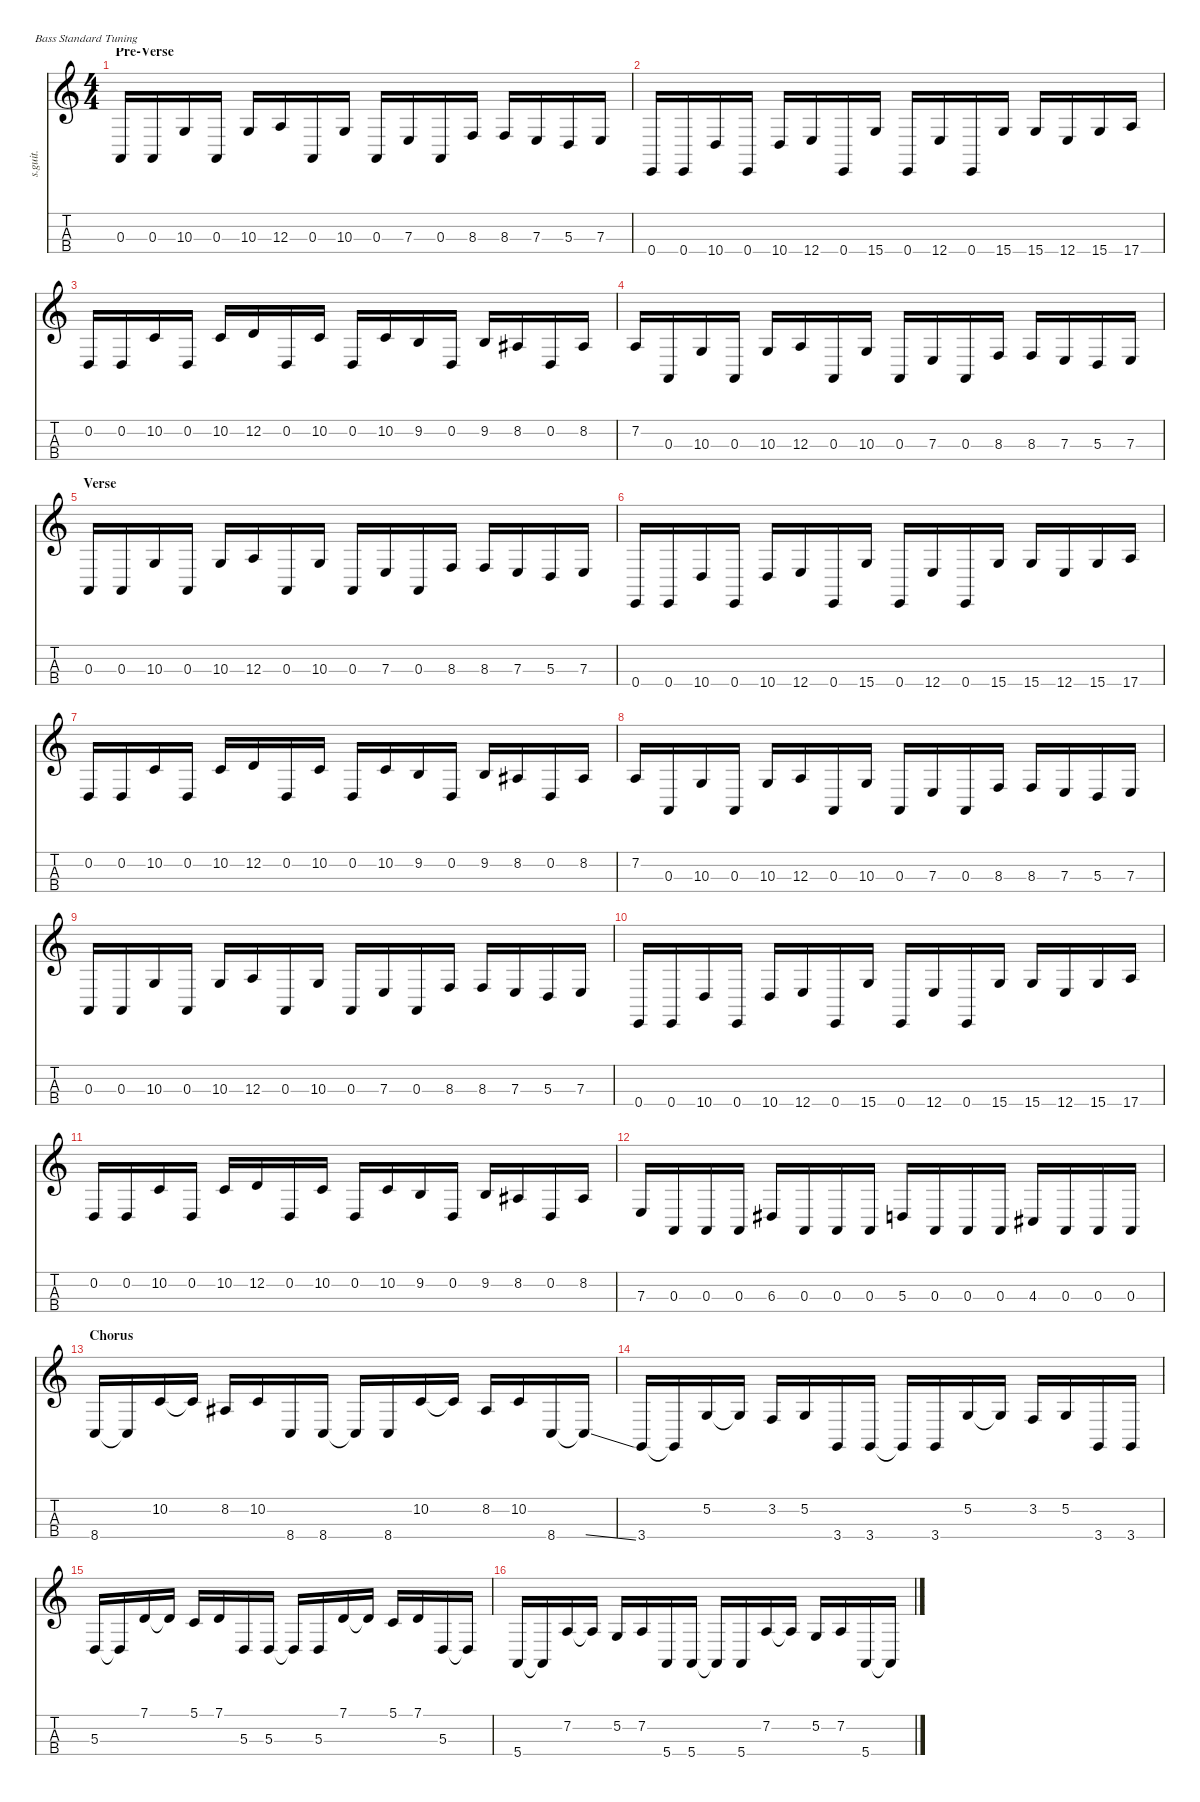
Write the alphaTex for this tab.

\defaultSystemsLayout 4
\hideDynamics
\bracketExtendMode nobrackets
\track ("Chris Wolstenholm - Bass Effects 2" "s.guit.") {instrument contrabass}
\staff {score tabs}
\tuning (G2 D2 A1 E1)
\ts (4 4)
\section ("" "Pre-Verse")
\tempo (93 hide)
\clef g2
\ks c
0.3.16{lyrics (0 "") lyrics (1 "") lyrics (2 "") lyrics (3 "") lyrics (4 "") dy f} 0.3.16{lyrics (0 "") lyrics (1 "") lyrics (2 "") lyrics (3 "") lyrics (4 "")} 10.3.16{lyrics (0 "") lyrics (1 "") lyrics (2 "") lyrics (3 "") lyrics (4 "")} 0.3.16{lyrics (0 "") lyrics (1 "") lyrics (2 "") lyrics (3 "") lyrics (4 "")} 10.3.16{lyrics (0 "") lyrics (1 "") lyrics (2 "") lyrics (3 "") lyrics (4 "")} 12.3.16{lyrics (0 "") lyrics (1 "") lyrics (2 "") lyrics (3 "") lyrics (4 "")} 0.3.16{lyrics (0 "") lyrics (1 "") lyrics (2 "") lyrics (3 "") lyrics (4 "")} 10.3.16{lyrics (0 "") lyrics (1 "") lyrics (2 "") lyrics (3 "") lyrics (4 "")} 0.3.16{lyrics (0 "") lyrics (1 "") lyrics (2 "") lyrics (3 "") lyrics (4 "")} 7.3.16{lyrics (0 "") lyrics (1 "") lyrics (2 "") lyrics (3 "") lyrics (4 "")} 0.3.16{lyrics (0 "") lyrics (1 "") lyrics (2 "") lyrics (3 "") lyrics (4 "")} 8.3.16{lyrics (0 "") lyrics (1 "") lyrics (2 "") lyrics (3 "") lyrics (4 "")} 8.3.16{lyrics (0 "") lyrics (1 "") lyrics (2 "") lyrics (3 "") lyrics (4 "")} 7.3.16{lyrics (0 "") lyrics (1 "") lyrics (2 "") lyrics (3 "") lyrics (4 "")} 5.3.16{lyrics (0 "") lyrics (1 "") lyrics (2 "") lyrics (3 "") lyrics (4 "")} 7.3.16{lyrics (0 "") lyrics (1 "") lyrics (2 "") lyrics (3 "") lyrics (4 "")} |
0.4.16{lyrics (0 "") lyrics (1 "") lyrics (2 "") lyrics (3 "") lyrics (4 "")} 0.4.16{lyrics (0 "") lyrics (1 "") lyrics (2 "") lyrics (3 "") lyrics (4 "")} 10.4.16{lyrics (0 "") lyrics (1 "") lyrics (2 "") lyrics (3 "") lyrics (4 "")} 0.4.16{lyrics (0 "") lyrics (1 "") lyrics (2 "") lyrics (3 "") lyrics (4 "")} 10.4.16{lyrics (0 "") lyrics (1 "") lyrics (2 "") lyrics (3 "") lyrics (4 "")} 12.4.16{lyrics (0 "") lyrics (1 "") lyrics (2 "") lyrics (3 "") lyrics (4 "")} 0.4.16{lyrics (0 "") lyrics (1 "") lyrics (2 "") lyrics (3 "") lyrics (4 "")} 15.4.16{lyrics (0 "") lyrics (1 "") lyrics (2 "") lyrics (3 "") lyrics (4 "")} 0.4.16{lyrics (0 "") lyrics (1 "") lyrics (2 "") lyrics (3 "") lyrics (4 "")} 12.4.16{lyrics (0 "") lyrics (1 "") lyrics (2 "") lyrics (3 "") lyrics (4 "")} 0.4.16{lyrics (0 "") lyrics (1 "") lyrics (2 "") lyrics (3 "") lyrics (4 "")} 15.4.16{lyrics (0 "") lyrics (1 "") lyrics (2 "") lyrics (3 "") lyrics (4 "")} 15.4.16{lyrics (0 "") lyrics (1 "") lyrics (2 "") lyrics (3 "") lyrics (4 "")} 12.4.16{lyrics (0 "") lyrics (1 "") lyrics (2 "") lyrics (3 "") lyrics (4 "")} 15.4.16{lyrics (0 "") lyrics (1 "") lyrics (2 "") lyrics (3 "") lyrics (4 "")} 17.4.16{lyrics (0 "") lyrics (1 "") lyrics (2 "") lyrics (3 "") lyrics (4 "")} |
0.2.16{lyrics (0 "") lyrics (1 "") lyrics (2 "") lyrics (3 "") lyrics (4 "")} 0.2.16{lyrics (0 "") lyrics (1 "") lyrics (2 "") lyrics (3 "") lyrics (4 "")} 10.2.16{lyrics (0 "") lyrics (1 "") lyrics (2 "") lyrics (3 "") lyrics (4 "")} 0.2.16{lyrics (0 "") lyrics (1 "") lyrics (2 "") lyrics (3 "") lyrics (4 "")} 10.2.16{lyrics (0 "") lyrics (1 "") lyrics (2 "") lyrics (3 "") lyrics (4 "")} 12.2.16{lyrics (0 "") lyrics (1 "") lyrics (2 "") lyrics (3 "") lyrics (4 "")} 0.2.16{lyrics (0 "") lyrics (1 "") lyrics (2 "") lyrics (3 "") lyrics (4 "")} 10.2.16{lyrics (0 "") lyrics (1 "") lyrics (2 "") lyrics (3 "") lyrics (4 "")} 0.2.16{lyrics (0 "") lyrics (1 "") lyrics (2 "") lyrics (3 "") lyrics (4 "")} 10.2.16{lyrics (0 "") lyrics (1 "") lyrics (2 "") lyrics (3 "") lyrics (4 "")} 9.2.16{lyrics (0 "") lyrics (1 "") lyrics (2 "") lyrics (3 "") lyrics (4 "")} 0.2.16{lyrics (0 "") lyrics (1 "") lyrics (2 "") lyrics (3 "") lyrics (4 "")} 9.2.16{lyrics (0 "") lyrics (1 "") lyrics (2 "") lyrics (3 "") lyrics (4 "")} 8.2{acc #}.16{lyrics (0 "") lyrics (1 "") lyrics (2 "") lyrics (3 "") lyrics (4 "")} 0.2.16{lyrics (0 "") lyrics (1 "") lyrics (2 "") lyrics (3 "") lyrics (4 "")} 8.2{acc #}.16{lyrics (0 "") lyrics (1 "") lyrics (2 "") lyrics (3 "") lyrics (4 "")} |
7.2.16{lyrics (0 "") lyrics (1 "") lyrics (2 "") lyrics (3 "") lyrics (4 "")} 0.3.16{lyrics (0 "") lyrics (1 "") lyrics (2 "") lyrics (3 "") lyrics (4 "")} 10.3.16{lyrics (0 "") lyrics (1 "") lyrics (2 "") lyrics (3 "") lyrics (4 "")} 0.3.16{lyrics (0 "") lyrics (1 "") lyrics (2 "") lyrics (3 "") lyrics (4 "")} 10.3.16{lyrics (0 "") lyrics (1 "") lyrics (2 "") lyrics (3 "") lyrics (4 "")} 12.3.16{lyrics (0 "") lyrics (1 "") lyrics (2 "") lyrics (3 "") lyrics (4 "")} 0.3.16{lyrics (0 "") lyrics (1 "") lyrics (2 "") lyrics (3 "") lyrics (4 "")} 10.3.16{lyrics (0 "") lyrics (1 "") lyrics (2 "") lyrics (3 "") lyrics (4 "")} 0.3.16{lyrics (0 "") lyrics (1 "") lyrics (2 "") lyrics (3 "") lyrics (4 "")} 7.3.16{lyrics (0 "") lyrics (1 "") lyrics (2 "") lyrics (3 "") lyrics (4 "")} 0.3.16{lyrics (0 "") lyrics (1 "") lyrics (2 "") lyrics (3 "") lyrics (4 "")} 8.3.16{lyrics (0 "") lyrics (1 "") lyrics (2 "") lyrics (3 "") lyrics (4 "")} 8.3.16{lyrics (0 "") lyrics (1 "") lyrics (2 "") lyrics (3 "") lyrics (4 "")} 7.3.16{lyrics (0 "") lyrics (1 "") lyrics (2 "") lyrics (3 "") lyrics (4 "")} 5.3.16{lyrics (0 "") lyrics (1 "") lyrics (2 "") lyrics (3 "") lyrics (4 "")} 7.3.16{lyrics (0 "") lyrics (1 "") lyrics (2 "") lyrics (3 "") lyrics (4 "")} |
\section ("" "Verse")
0.3.16{lyrics (0 "") lyrics (1 "") lyrics (2 "") lyrics (3 "") lyrics (4 "")} 0.3.16{lyrics (0 "") lyrics (1 "") lyrics (2 "") lyrics (3 "") lyrics (4 "")} 10.3.16{lyrics (0 "") lyrics (1 "") lyrics (2 "") lyrics (3 "") lyrics (4 "")} 0.3.16{lyrics (0 "") lyrics (1 "") lyrics (2 "") lyrics (3 "") lyrics (4 "")} 10.3.16{lyrics (0 "") lyrics (1 "") lyrics (2 "") lyrics (3 "") lyrics (4 "")} 12.3.16{lyrics (0 "") lyrics (1 "") lyrics (2 "") lyrics (3 "") lyrics (4 "")} 0.3.16{lyrics (0 "") lyrics (1 "") lyrics (2 "") lyrics (3 "") lyrics (4 "")} 10.3.16{lyrics (0 "") lyrics (1 "") lyrics (2 "") lyrics (3 "") lyrics (4 "")} 0.3.16{lyrics (0 "") lyrics (1 "") lyrics (2 "") lyrics (3 "") lyrics (4 "")} 7.3.16{lyrics (0 "") lyrics (1 "") lyrics (2 "") lyrics (3 "") lyrics (4 "")} 0.3.16{lyrics (0 "") lyrics (1 "") lyrics (2 "") lyrics (3 "") lyrics (4 "")} 8.3.16{lyrics (0 "") lyrics (1 "") lyrics (2 "") lyrics (3 "") lyrics (4 "")} 8.3.16{lyrics (0 "") lyrics (1 "") lyrics (2 "") lyrics (3 "") lyrics (4 "")} 7.3.16{lyrics (0 "") lyrics (1 "") lyrics (2 "") lyrics (3 "") lyrics (4 "")} 5.3.16{lyrics (0 "") lyrics (1 "") lyrics (2 "") lyrics (3 "") lyrics (4 "")} 7.3.16{lyrics (0 "") lyrics (1 "") lyrics (2 "") lyrics (3 "") lyrics (4 "")} |
0.4.16{lyrics (0 "") lyrics (1 "") lyrics (2 "") lyrics (3 "") lyrics (4 "")} 0.4.16{lyrics (0 "") lyrics (1 "") lyrics (2 "") lyrics (3 "") lyrics (4 "")} 10.4.16{lyrics (0 "") lyrics (1 "") lyrics (2 "") lyrics (3 "") lyrics (4 "")} 0.4.16{lyrics (0 "") lyrics (1 "") lyrics (2 "") lyrics (3 "") lyrics (4 "")} 10.4.16{lyrics (0 "") lyrics (1 "") lyrics (2 "") lyrics (3 "") lyrics (4 "")} 12.4.16{lyrics (0 "") lyrics (1 "") lyrics (2 "") lyrics (3 "") lyrics (4 "")} 0.4.16{lyrics (0 "") lyrics (1 "") lyrics (2 "") lyrics (3 "") lyrics (4 "")} 15.4.16{lyrics (0 "") lyrics (1 "") lyrics (2 "") lyrics (3 "") lyrics (4 "")} 0.4.16{lyrics (0 "") lyrics (1 "") lyrics (2 "") lyrics (3 "") lyrics (4 "")} 12.4.16{lyrics (0 "") lyrics (1 "") lyrics (2 "") lyrics (3 "") lyrics (4 "")} 0.4.16{lyrics (0 "") lyrics (1 "") lyrics (2 "") lyrics (3 "") lyrics (4 "")} 15.4.16{lyrics (0 "") lyrics (1 "") lyrics (2 "") lyrics (3 "") lyrics (4 "")} 15.4.16{lyrics (0 "") lyrics (1 "") lyrics (2 "") lyrics (3 "") lyrics (4 "")} 12.4.16{lyrics (0 "") lyrics (1 "") lyrics (2 "") lyrics (3 "") lyrics (4 "")} 15.4.16{lyrics (0 "") lyrics (1 "") lyrics (2 "") lyrics (3 "") lyrics (4 "")} 17.4.16{lyrics (0 "") lyrics (1 "") lyrics (2 "") lyrics (3 "") lyrics (4 "")} |
0.2.16{lyrics (0 "") lyrics (1 "") lyrics (2 "") lyrics (3 "") lyrics (4 "")} 0.2.16{lyrics (0 "") lyrics (1 "") lyrics (2 "") lyrics (3 "") lyrics (4 "")} 10.2.16{lyrics (0 "") lyrics (1 "") lyrics (2 "") lyrics (3 "") lyrics (4 "")} 0.2.16{lyrics (0 "") lyrics (1 "") lyrics (2 "") lyrics (3 "") lyrics (4 "")} 10.2.16{lyrics (0 "") lyrics (1 "") lyrics (2 "") lyrics (3 "") lyrics (4 "")} 12.2.16{lyrics (0 "") lyrics (1 "") lyrics (2 "") lyrics (3 "") lyrics (4 "")} 0.2.16{lyrics (0 "") lyrics (1 "") lyrics (2 "") lyrics (3 "") lyrics (4 "")} 10.2.16{lyrics (0 "") lyrics (1 "") lyrics (2 "") lyrics (3 "") lyrics (4 "")} 0.2.16{lyrics (0 "") lyrics (1 "") lyrics (2 "") lyrics (3 "") lyrics (4 "")} 10.2.16{lyrics (0 "") lyrics (1 "") lyrics (2 "") lyrics (3 "") lyrics (4 "")} 9.2.16{lyrics (0 "") lyrics (1 "") lyrics (2 "") lyrics (3 "") lyrics (4 "")} 0.2.16{lyrics (0 "") lyrics (1 "") lyrics (2 "") lyrics (3 "") lyrics (4 "")} 9.2.16{lyrics (0 "") lyrics (1 "") lyrics (2 "") lyrics (3 "") lyrics (4 "")} 8.2{acc #}.16{lyrics (0 "") lyrics (1 "") lyrics (2 "") lyrics (3 "") lyrics (4 "")} 0.2.16{lyrics (0 "") lyrics (1 "") lyrics (2 "") lyrics (3 "") lyrics (4 "")} 8.2{acc #}.16{lyrics (0 "") lyrics (1 "") lyrics (2 "") lyrics (3 "") lyrics (4 "")} |
7.2.16{lyrics (0 "") lyrics (1 "") lyrics (2 "") lyrics (3 "") lyrics (4 "")} 0.3.16{lyrics (0 "") lyrics (1 "") lyrics (2 "") lyrics (3 "") lyrics (4 "")} 10.3.16{lyrics (0 "") lyrics (1 "") lyrics (2 "") lyrics (3 "") lyrics (4 "")} 0.3.16{lyrics (0 "") lyrics (1 "") lyrics (2 "") lyrics (3 "") lyrics (4 "")} 10.3.16{lyrics (0 "") lyrics (1 "") lyrics (2 "") lyrics (3 "") lyrics (4 "")} 12.3.16{lyrics (0 "") lyrics (1 "") lyrics (2 "") lyrics (3 "") lyrics (4 "")} 0.3.16{lyrics (0 "") lyrics (1 "") lyrics (2 "") lyrics (3 "") lyrics (4 "")} 10.3.16{lyrics (0 "") lyrics (1 "") lyrics (2 "") lyrics (3 "") lyrics (4 "")} 0.3.16{lyrics (0 "") lyrics (1 "") lyrics (2 "") lyrics (3 "") lyrics (4 "")} 7.3.16{lyrics (0 "") lyrics (1 "") lyrics (2 "") lyrics (3 "") lyrics (4 "")} 0.3.16{lyrics (0 "") lyrics (1 "") lyrics (2 "") lyrics (3 "") lyrics (4 "")} 8.3.16{lyrics (0 "") lyrics (1 "") lyrics (2 "") lyrics (3 "") lyrics (4 "")} 8.3.16{lyrics (0 "") lyrics (1 "") lyrics (2 "") lyrics (3 "") lyrics (4 "")} 7.3.16{lyrics (0 "") lyrics (1 "") lyrics (2 "") lyrics (3 "") lyrics (4 "")} 5.3.16{lyrics (0 "") lyrics (1 "") lyrics (2 "") lyrics (3 "") lyrics (4 "")} 7.3.16{lyrics (0 "") lyrics (1 "") lyrics (2 "") lyrics (3 "") lyrics (4 "")} |
0.3.16{lyrics (0 "") lyrics (1 "") lyrics (2 "") lyrics (3 "") lyrics (4 "")} 0.3.16{lyrics (0 "") lyrics (1 "") lyrics (2 "") lyrics (3 "") lyrics (4 "")} 10.3.16{lyrics (0 "") lyrics (1 "") lyrics (2 "") lyrics (3 "") lyrics (4 "")} 0.3.16{lyrics (0 "") lyrics (1 "") lyrics (2 "") lyrics (3 "") lyrics (4 "")} 10.3.16{lyrics (0 "") lyrics (1 "") lyrics (2 "") lyrics (3 "") lyrics (4 "")} 12.3.16{lyrics (0 "") lyrics (1 "") lyrics (2 "") lyrics (3 "") lyrics (4 "")} 0.3.16{lyrics (0 "") lyrics (1 "") lyrics (2 "") lyrics (3 "") lyrics (4 "")} 10.3.16{lyrics (0 "") lyrics (1 "") lyrics (2 "") lyrics (3 "") lyrics (4 "")} 0.3.16{lyrics (0 "") lyrics (1 "") lyrics (2 "") lyrics (3 "") lyrics (4 "")} 7.3.16{lyrics (0 "") lyrics (1 "") lyrics (2 "") lyrics (3 "") lyrics (4 "")} 0.3.16{lyrics (0 "") lyrics (1 "") lyrics (2 "") lyrics (3 "") lyrics (4 "")} 8.3.16{lyrics (0 "") lyrics (1 "") lyrics (2 "") lyrics (3 "") lyrics (4 "")} 8.3.16{lyrics (0 "") lyrics (1 "") lyrics (2 "") lyrics (3 "") lyrics (4 "")} 7.3.16{lyrics (0 "") lyrics (1 "") lyrics (2 "") lyrics (3 "") lyrics (4 "")} 5.3.16{lyrics (0 "") lyrics (1 "") lyrics (2 "") lyrics (3 "") lyrics (4 "")} 7.3.16{lyrics (0 "") lyrics (1 "") lyrics (2 "") lyrics (3 "") lyrics (4 "")} |
0.4.16{lyrics (0 "") lyrics (1 "") lyrics (2 "") lyrics (3 "") lyrics (4 "")} 0.4.16{lyrics (0 "") lyrics (1 "") lyrics (2 "") lyrics (3 "") lyrics (4 "")} 10.4.16{lyrics (0 "") lyrics (1 "") lyrics (2 "") lyrics (3 "") lyrics (4 "")} 0.4.16{lyrics (0 "") lyrics (1 "") lyrics (2 "") lyrics (3 "") lyrics (4 "")} 10.4.16{lyrics (0 "") lyrics (1 "") lyrics (2 "") lyrics (3 "") lyrics (4 "")} 12.4.16{lyrics (0 "") lyrics (1 "") lyrics (2 "") lyrics (3 "") lyrics (4 "")} 0.4.16{lyrics (0 "") lyrics (1 "") lyrics (2 "") lyrics (3 "") lyrics (4 "")} 15.4.16{lyrics (0 "") lyrics (1 "") lyrics (2 "") lyrics (3 "") lyrics (4 "")} 0.4.16{lyrics (0 "") lyrics (1 "") lyrics (2 "") lyrics (3 "") lyrics (4 "")} 12.4.16{lyrics (0 "") lyrics (1 "") lyrics (2 "") lyrics (3 "") lyrics (4 "")} 0.4.16{lyrics (0 "") lyrics (1 "") lyrics (2 "") lyrics (3 "") lyrics (4 "")} 15.4.16{lyrics (0 "") lyrics (1 "") lyrics (2 "") lyrics (3 "") lyrics (4 "")} 15.4.16{lyrics (0 "") lyrics (1 "") lyrics (2 "") lyrics (3 "") lyrics (4 "")} 12.4.16{lyrics (0 "") lyrics (1 "") lyrics (2 "") lyrics (3 "") lyrics (4 "")} 15.4.16{lyrics (0 "") lyrics (1 "") lyrics (2 "") lyrics (3 "") lyrics (4 "")} 17.4.16{lyrics (0 "") lyrics (1 "") lyrics (2 "") lyrics (3 "") lyrics (4 "")} |
0.2.16{lyrics (0 "") lyrics (1 "") lyrics (2 "") lyrics (3 "") lyrics (4 "")} 0.2.16{lyrics (0 "") lyrics (1 "") lyrics (2 "") lyrics (3 "") lyrics (4 "")} 10.2.16{lyrics (0 "") lyrics (1 "") lyrics (2 "") lyrics (3 "") lyrics (4 "")} 0.2.16{lyrics (0 "") lyrics (1 "") lyrics (2 "") lyrics (3 "") lyrics (4 "")} 10.2.16{lyrics (0 "") lyrics (1 "") lyrics (2 "") lyrics (3 "") lyrics (4 "")} 12.2.16{lyrics (0 "") lyrics (1 "") lyrics (2 "") lyrics (3 "") lyrics (4 "")} 0.2.16{lyrics (0 "") lyrics (1 "") lyrics (2 "") lyrics (3 "") lyrics (4 "")} 10.2.16{lyrics (0 "") lyrics (1 "") lyrics (2 "") lyrics (3 "") lyrics (4 "")} 0.2.16{lyrics (0 "") lyrics (1 "") lyrics (2 "") lyrics (3 "") lyrics (4 "")} 10.2.16{lyrics (0 "") lyrics (1 "") lyrics (2 "") lyrics (3 "") lyrics (4 "")} 9.2.16{lyrics (0 "") lyrics (1 "") lyrics (2 "") lyrics (3 "") lyrics (4 "")} 0.2.16{lyrics (0 "") lyrics (1 "") lyrics (2 "") lyrics (3 "") lyrics (4 "")} 9.2.16{lyrics (0 "") lyrics (1 "") lyrics (2 "") lyrics (3 "") lyrics (4 "")} 8.2{acc #}.16{lyrics (0 "") lyrics (1 "") lyrics (2 "") lyrics (3 "") lyrics (4 "")} 0.2.16{lyrics (0 "") lyrics (1 "") lyrics (2 "") lyrics (3 "") lyrics (4 "")} 8.2{acc #}.16{lyrics (0 "") lyrics (1 "") lyrics (2 "") lyrics (3 "") lyrics (4 "")} |
7.3.16{lyrics (0 "") lyrics (1 "") lyrics (2 "") lyrics (3 "") lyrics (4 "") dy mf} 0.3.16{lyrics (0 "") lyrics (1 "") lyrics (2 "") lyrics (3 "") lyrics (4 "") dy f} 0.3.16{lyrics (0 "") lyrics (1 "") lyrics (2 "") lyrics (3 "") lyrics (4 "")} 0.3.16{lyrics (0 "") lyrics (1 "") lyrics (2 "") lyrics (3 "") lyrics (4 "")} 6.3{acc #}.16{lyrics (0 "") lyrics (1 "") lyrics (2 "") lyrics (3 "") lyrics (4 "")} 0.3.16{lyrics (0 "") lyrics (1 "") lyrics (2 "") lyrics (3 "") lyrics (4 "")} 0.3.16{lyrics (0 "") lyrics (1 "") lyrics (2 "") lyrics (3 "") lyrics (4 "")} 0.3.16{lyrics (0 "") lyrics (1 "") lyrics (2 "") lyrics (3 "") lyrics (4 "")} 5.3.16{lyrics (0 "") lyrics (1 "") lyrics (2 "") lyrics (3 "") lyrics (4 "")} 0.3.16{lyrics (0 "") lyrics (1 "") lyrics (2 "") lyrics (3 "") lyrics (4 "") dy mf} 0.3.16{lyrics (0 "") lyrics (1 "") lyrics (2 "") lyrics (3 "") lyrics (4 "") dy f} 0.3.16{lyrics (0 "") lyrics (1 "") lyrics (2 "") lyrics (3 "") lyrics (4 "")} 4.3{acc #}.16{lyrics (0 "") lyrics (1 "") lyrics (2 "") lyrics (3 "") lyrics (4 "")} 0.3.16{lyrics (0 "") lyrics (1 "") lyrics (2 "") lyrics (3 "") lyrics (4 "")} 0.3.16{lyrics (0 "") lyrics (1 "") lyrics (2 "") lyrics (3 "") lyrics (4 "")} 0.3.16{lyrics (0 "") lyrics (1 "") lyrics (2 "") lyrics (3 "") lyrics (4 "")} |
\section ("" "Chorus")
8.4.16{lyrics (0 "") lyrics (1 "") lyrics (2 "") lyrics (3 "") lyrics (4 "") dy mf} 8.4{t}.16{lyrics (0 "") lyrics (1 "") lyrics (2 "") lyrics (3 "") lyrics (4 "") dy f} 10.2.16{lyrics (0 "") lyrics (1 "") lyrics (2 "") lyrics (3 "") lyrics (4 "") dy mf} 10.2{t}.16{lyrics (0 "") lyrics (1 "") lyrics (2 "") lyrics (3 "") lyrics (4 "") dy f} 8.2{acc #}.16{lyrics (0 "") lyrics (1 "") lyrics (2 "") lyrics (3 "") lyrics (4 "") dy mf} 10.2.16{lyrics (0 "") lyrics (1 "") lyrics (2 "") lyrics (3 "") lyrics (4 "")} 8.4.16{lyrics (0 "") lyrics (1 "") lyrics (2 "") lyrics (3 "") lyrics (4 "")} 8.4.16{lyrics (0 "") lyrics (1 "") lyrics (2 "") lyrics (3 "") lyrics (4 "")} 8.4{t}.16{lyrics (0 "") lyrics (1 "") lyrics (2 "") lyrics (3 "") lyrics (4 "") dy f} 8.4.16{lyrics (0 "") lyrics (1 "") lyrics (2 "") lyrics (3 "") lyrics (4 "")} 10.2.16{lyrics (0 "") lyrics (1 "") lyrics (2 "") lyrics (3 "") lyrics (4 "")} 10.2{t}.16{lyrics (0 "") lyrics (1 "") lyrics (2 "") lyrics (3 "") lyrics (4 "")} 8.2{acc #}.16{lyrics (0 "") lyrics (1 "") lyrics (2 "") lyrics (3 "") lyrics (4 "")} 10.2.16{lyrics (0 "") lyrics (1 "") lyrics (2 "") lyrics (3 "") lyrics (4 "")} 8.4.16{lyrics (0 "") lyrics (1 "") lyrics (2 "") lyrics (3 "") lyrics (4 "")} 8.4{ss t}.16{lyrics (0 "") lyrics (1 "") lyrics (2 "") lyrics (3 "") lyrics (4 "")} |
3.4.16{lyrics (0 "") lyrics (1 "") lyrics (2 "") lyrics (3 "") lyrics (4 "") dy mf} 3.4{t}.16{lyrics (0 "") lyrics (1 "") lyrics (2 "") lyrics (3 "") lyrics (4 "") dy f} 5.2.16{lyrics (0 "") lyrics (1 "") lyrics (2 "") lyrics (3 "") lyrics (4 "") dy mf} 5.2{t}.16{lyrics (0 "") lyrics (1 "") lyrics (2 "") lyrics (3 "") lyrics (4 "") dy f} 3.2.16{lyrics (0 "") lyrics (1 "") lyrics (2 "") lyrics (3 "") lyrics (4 "") dy mf} 5.2.16{lyrics (0 "") lyrics (1 "") lyrics (2 "") lyrics (3 "") lyrics (4 "")} 3.4.16{lyrics (0 "") lyrics (1 "") lyrics (2 "") lyrics (3 "") lyrics (4 "")} 3.4.16{lyrics (0 "") lyrics (1 "") lyrics (2 "") lyrics (3 "") lyrics (4 "")} 3.4{t}.16{lyrics (0 "") lyrics (1 "") lyrics (2 "") lyrics (3 "") lyrics (4 "") dy f} 3.4.16{lyrics (0 "") lyrics (1 "") lyrics (2 "") lyrics (3 "") lyrics (4 "")} 5.2.16{lyrics (0 "") lyrics (1 "") lyrics (2 "") lyrics (3 "") lyrics (4 "")} 5.2{t}.16{lyrics (0 "") lyrics (1 "") lyrics (2 "") lyrics (3 "") lyrics (4 "")} 3.2.16{lyrics (0 "") lyrics (1 "") lyrics (2 "") lyrics (3 "") lyrics (4 "")} 5.2.16{lyrics (0 "") lyrics (1 "") lyrics (2 "") lyrics (3 "") lyrics (4 "")} 3.4.16{lyrics (0 "") lyrics (1 "") lyrics (2 "") lyrics (3 "") lyrics (4 "")} 3.4.16{lyrics (0 "") lyrics (1 "") lyrics (2 "") lyrics (3 "") lyrics (4 "")} |
5.3.16{lyrics (0 "") lyrics (1 "") lyrics (2 "") lyrics (3 "") lyrics (4 "")} 5.3{t}.16{lyrics (0 "") lyrics (1 "") lyrics (2 "") lyrics (3 "") lyrics (4 "")} 7.1.16{lyrics (0 "") lyrics (1 "") lyrics (2 "") lyrics (3 "") lyrics (4 "")} 7.1{t}.16{lyrics (0 "") lyrics (1 "") lyrics (2 "") lyrics (3 "") lyrics (4 "")} 5.1.16{lyrics (0 "") lyrics (1 "") lyrics (2 "") lyrics (3 "") lyrics (4 "")} 7.1.16{lyrics (0 "") lyrics (1 "") lyrics (2 "") lyrics (3 "") lyrics (4 "")} 5.3.16{lyrics (0 "") lyrics (1 "") lyrics (2 "") lyrics (3 "") lyrics (4 "")} 5.3.16{lyrics (0 "") lyrics (1 "") lyrics (2 "") lyrics (3 "") lyrics (4 "")} 5.3{t}.16{lyrics (0 "") lyrics (1 "") lyrics (2 "") lyrics (3 "") lyrics (4 "")} 5.3.16{lyrics (0 "") lyrics (1 "") lyrics (2 "") lyrics (3 "") lyrics (4 "")} 7.1.16{lyrics (0 "") lyrics (1 "") lyrics (2 "") lyrics (3 "") lyrics (4 "")} 7.1{t}.16{lyrics (0 "") lyrics (1 "") lyrics (2 "") lyrics (3 "") lyrics (4 "")} 5.1.16{lyrics (0 "") lyrics (1 "") lyrics (2 "") lyrics (3 "") lyrics (4 "")} 7.1.16{lyrics (0 "") lyrics (1 "") lyrics (2 "") lyrics (3 "") lyrics (4 "")} 5.3.16{lyrics (0 "") lyrics (1 "") lyrics (2 "") lyrics (3 "") lyrics (4 "")} 5.3{t}.16{lyrics (0 "") lyrics (1 "") lyrics (2 "") lyrics (3 "") lyrics (4 "")} |
5.4.16{lyrics (0 "") lyrics (1 "") lyrics (2 "") lyrics (3 "") lyrics (4 "") dy mf} 5.4{t}.16{lyrics (0 "") lyrics (1 "") lyrics (2 "") lyrics (3 "") lyrics (4 "") dy f} 7.2.16{lyrics (0 "") lyrics (1 "") lyrics (2 "") lyrics (3 "") lyrics (4 "") dy mf} 7.2{t}.16{lyrics (0 "") lyrics (1 "") lyrics (2 "") lyrics (3 "") lyrics (4 "") dy f} 5.2.16{lyrics (0 "") lyrics (1 "") lyrics (2 "") lyrics (3 "") lyrics (4 "") dy mf} 7.2.16{lyrics (0 "") lyrics (1 "") lyrics (2 "") lyrics (3 "") lyrics (4 "")} 5.4.16{lyrics (0 "") lyrics (1 "") lyrics (2 "") lyrics (3 "") lyrics (4 "")} 5.4.16{lyrics (0 "") lyrics (1 "") lyrics (2 "") lyrics (3 "") lyrics (4 "")} 5.4{t}.16{lyrics (0 "") lyrics (1 "") lyrics (2 "") lyrics (3 "") lyrics (4 "") dy f} 5.4.16{lyrics (0 "") lyrics (1 "") lyrics (2 "") lyrics (3 "") lyrics (4 "")} 7.2.16{lyrics (0 "") lyrics (1 "") lyrics (2 "") lyrics (3 "") lyrics (4 "")} 7.2{t}.16{lyrics (0 "") lyrics (1 "") lyrics (2 "") lyrics (3 "") lyrics (4 "")} 5.2.16{lyrics (0 "") lyrics (1 "") lyrics (2 "") lyrics (3 "") lyrics (4 "")} 7.2.16{lyrics (0 "") lyrics (1 "") lyrics (2 "") lyrics (3 "") lyrics (4 "")} 5.4.16{lyrics (0 "") lyrics (1 "") lyrics (2 "") lyrics (3 "") lyrics (4 "")} 5.4{ss t}.16{lyrics (0 "") lyrics (1 "") lyrics (2 "") lyrics (3 "") lyrics (4 "")}
